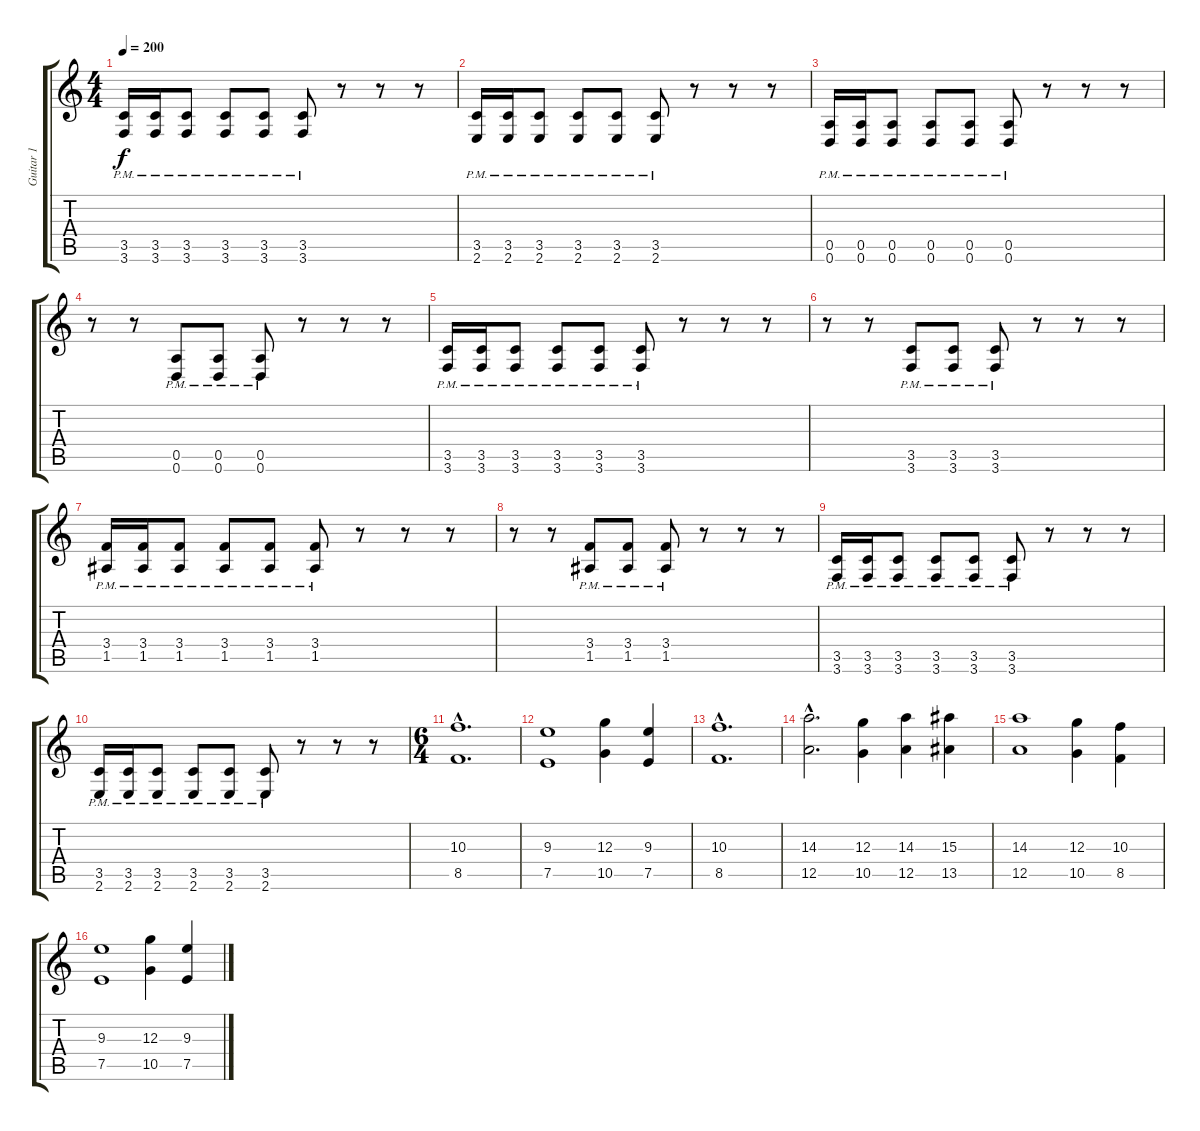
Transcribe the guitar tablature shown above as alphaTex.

\track ("Guitar 1" "Guitar 1") {instrument distortionguitar}
\staff {score tabs}
\tuning (E4 B3 G3 D3 A2 D2) {hide}
\ts (4 4)
\tempo 200
\clef g2
\ks c
(3.5{pm} 3.6{pm}).16{dy f} (3.5{pm} 3.6{pm}).16 (3.5{pm} 3.6{pm}).8 (3.5{pm} 3.6{pm}).8 (3.5{pm} 3.6{pm}).8 (3.5{pm} 3.6{pm}).8 r.8 r.8 r.8 |
(3.5{pm} 2.6{pm}).16 (3.5{pm} 2.6{pm}).16 (3.5{pm} 2.6{pm}).8 (3.5{pm} 2.6{pm}).8 (3.5{pm} 2.6{pm}).8 (3.5{pm} 2.6{pm}).8 r.8 r.8 r.8 |
(0.5{pm} 0.6{pm}).16 (0.5{pm} 0.6{pm}).16 (0.5{pm} 0.6{pm}).8 (0.5{pm} 0.6{pm}).8 (0.5{pm} 0.6{pm}).8 (0.5{pm} 0.6{pm}).8 r.8 r.8 r.8 |
r.8 r.8 (0.5{pm} 0.6{pm}).8 (0.5{pm} 0.6{pm}).8 (0.5{pm} 0.6{pm}).8 r.8 r.8 r.8 |
(3.5{pm} 3.6{pm}).16 (3.5{pm} 3.6{pm}).16 (3.5{pm} 3.6{pm}).8 (3.5{pm} 3.6{pm}).8 (3.5{pm} 3.6{pm}).8 (3.5{pm} 3.6{pm}).8 r.8 r.8 r.8 |
r.8 r.8 (3.5{pm} 3.6{pm}).8 (3.5{pm} 3.6{pm}).8 (3.5{pm} 3.6{pm}).8 r.8 r.8 r.8 |
(3.4{pm} 1.5{pm}).16 (3.4{pm} 1.5{pm}).16 (3.4{pm} 1.5{pm}).8 (3.4{pm} 1.5{pm}).8 (3.4{pm} 1.5{pm}).8 (3.4{pm} 1.5{pm}).8 r.8 r.8 r.8 |
r.8 r.8 (3.4{pm} 1.5{pm}).8 (3.4{pm} 1.5{pm}).8 (3.4{pm} 1.5{pm}).8 r.8 r.8 r.8 |
(3.5{pm} 3.6{pm}).16 (3.5{pm} 3.6{pm}).16 (3.5{pm} 3.6{pm}).8 (3.5{pm} 3.6{pm}).8 (3.5{pm} 3.6{pm}).8 (3.5{pm} 3.6{pm}).8 r.8 r.8 r.8 |
(3.5{pm} 2.6{pm}).16 (3.5{pm} 2.6{pm}).16 (3.5{pm} 2.6{pm}).8 (3.5{pm} 2.6{pm}).8 (3.5{pm} 2.6{pm}).8 (3.5{pm} 2.6{pm}).8 r.8 r.8 r.8 |
\ts (6 4)
(10.3{hac} 8.5{hac}).1{d} |
(9.3 7.5).1 (12.3 10.5).4 (9.3 7.5).4 |
(10.3{hac} 8.5{hac}).1{d} |
(14.3{hac} 12.5{hac}).2{d} (12.3 10.5).4 (14.3 12.5).4 (15.3 13.5).4 |
(14.3 12.5).1 (12.3 10.5).4 (10.3 8.5).4 |
(9.3 7.5).1 (12.3 10.5).4 (9.3 7.5).4
